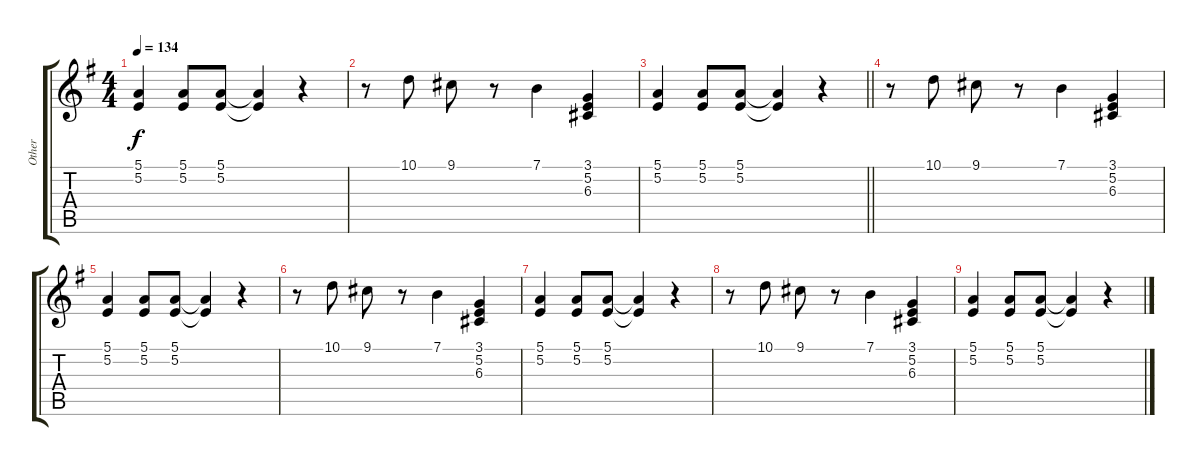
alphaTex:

\track ("Other" "Other") {instrument lead1square}
\staff {score tabs}
\tuning (E4 B3 G3 D3 A2 E2) {hide}
\ts (4 4)
\tempo 134
\clef g2
\ks g
(5.1 5.2).4{dy f} (5.1 5.2).8 (5.1 5.2).8 (5.1{t} 5.2{t}).4 r.4 |
r.8 10.1.8 9.1.8 r.8 7.1.4 (3.1 5.2 6.3).4 |
\barLineRight lightlight
(5.1 5.2).4 (5.1 5.2).8 (5.1 5.2).8 (5.1{t} 5.2{t}).4 r.4 |
r.8 10.1.8 9.1.8 r.8 7.1.4 (3.1 5.2 6.3).4 |
(5.1 5.2).4 (5.1 5.2).8 (5.1 5.2).8 (5.1{t} 5.2{t}).4 r.4 |
r.8 10.1.8 9.1.8 r.8 7.1.4 (3.1 5.2 6.3).4 |
(5.1 5.2).4 (5.1 5.2).8 (5.1 5.2).8 (5.1{t} 5.2{t}).4 r.4 |
r.8 10.1.8 9.1.8 r.8 7.1.4 (3.1 5.2 6.3).4 |
(5.1 5.2).4 (5.1 5.2).8 (5.1 5.2).8 (5.1{t} 5.2{t}).4 r.4
